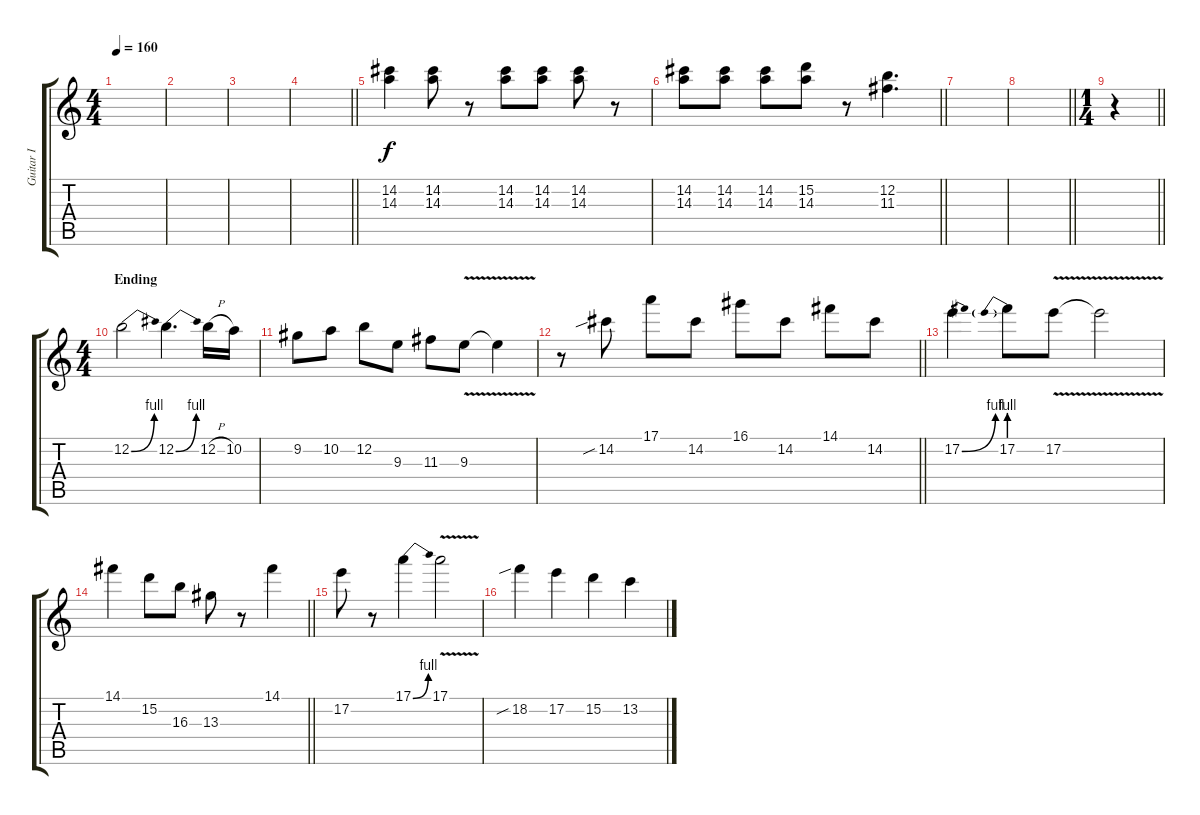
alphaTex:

\track ("Guitar I" "Guitar I") {instrument overdrivenguitar}
\staff {score tabs}
\tuning (E4 B3 G3 D3 A2 E2) {hide}
\ts (4 4)
\tempo 160
\clef g2
\ks c
|
|
|
\barLineRight lightlight
|
(14.2 14.3).4 (14.2 14.3).8 r.8 (14.2 14.3).8 (14.2 14.3).8 (14.2 14.3).8 r.8 |
\barLineRight lightlight
(14.2 14.3).8 (14.2 14.3).8 (14.2 14.3).8 (15.2 14.3).8 r.8 (12.2 11.3).4{d} |
|
\barLineRight lightlight
|
\ts (1 4)
\barLineRight lightlight
r.4 |
\ts (4 4)
\section ("" "Ending")
12.2{be (bend 0 0 60 4)}.2 12.2{be (bend 0 0 60 4)}.4{d} 12.2{h}.16 10.2.16 |
9.2.8 10.2.8 12.2.8 9.3.8 11.3.8 9.3{v}.8 9.3{t}.4 |
\barLineRight lightlight
r.8 14.2{sib}.8 17.1.8 14.2.8 16.1.8 14.2.8 14.1.8 14.2.8 |
17.2{be (bend 0 0 60 4)}.4 17.2{be (prebend 0 4 60 4)}.8 17.2{v}.8 17.2{t}.2 |
\barLineRight lightlight
14.1.4 15.2.8 16.3.8 13.3.8 r.8 14.1.4 |
17.2.8 r.8 17.1{be (bend 0 0 60 4)}.4 17.1{v}.2 |
18.2{sib}.4 17.2.4 15.2.4 13.2.4
